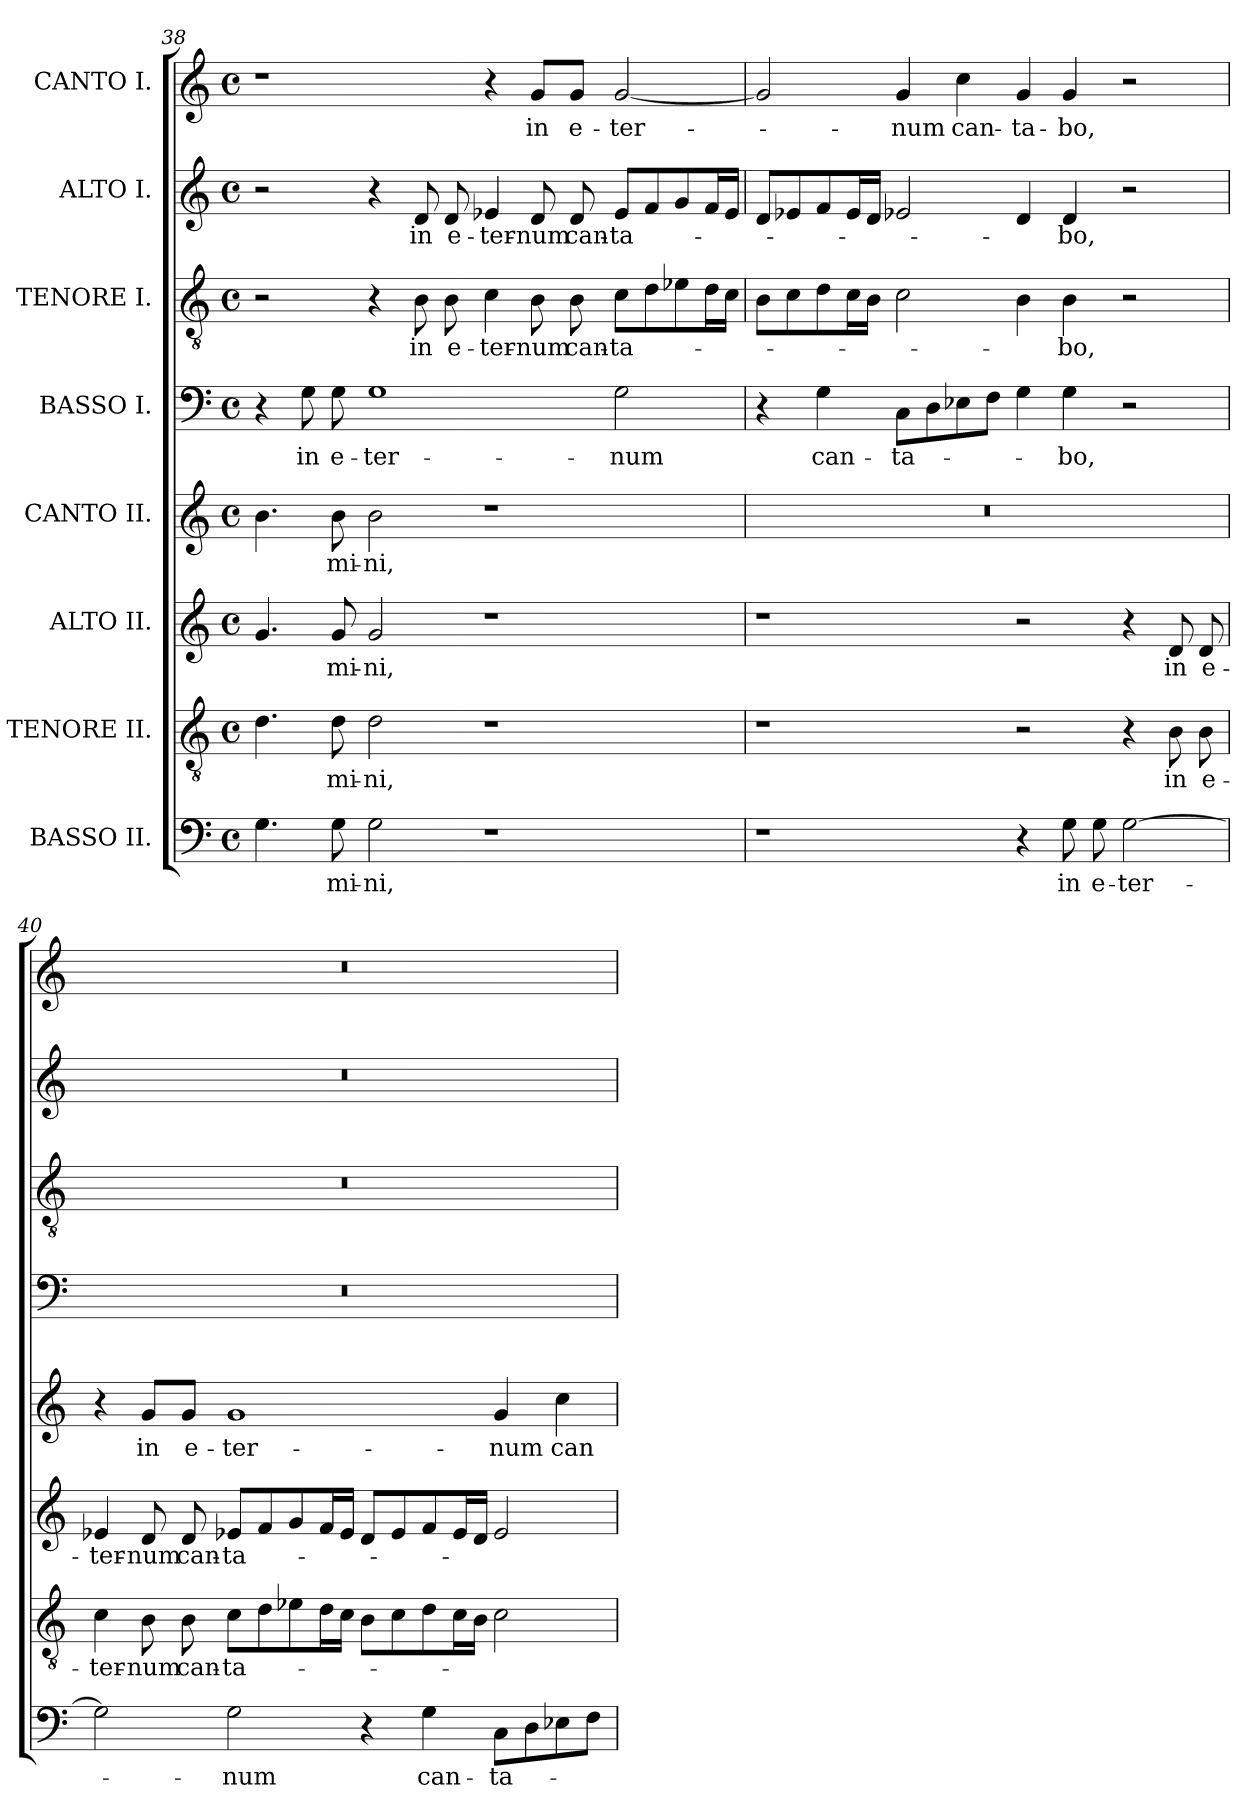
**kern	**text	**kern	**text	**kern	**text	**kern	**text	**kern	**text	**kern	**text	**kern	**text	**kern	**text
*part8	*part8	*part7	*part7	*part6	*part6	*part5	*part5	*part4	*part4	*part3	*part3	*part2	*part2	*part1	*part1
*staff8	*staff8	*staff7	*staff7	*staff6	*staff6	*staff5	*staff5	*staff4	*staff4	*staff3	*staff3	*staff2	*staff2	*staff1	*staff1
*I"BASSO II.	*	*I"TENORE II.	*	*I"ALTO II.	*	*I"CANTO II.	*	*I"BASSO I.	*	*I"TENORE I.	*	*I"ALTO I.	*	*I"CANTO I.	*
*clefF4	*	*clefGv2	*	*clefG2	*	*clefG2	*	*clefF4	*	*clefGv2	*	*clefG2	*	*clefG2	*
*k[]	*	*k[]	*	*k[]	*	*k[]	*	*k[]	*	*k[]	*	*k[]	*	*k[]	*
*M4/2	*	*M4/2	*	*M4/2	*	*M4/2	*	*M4/2	*	*M4/2	*	*M4/2	*	*M4/2	*
*met(c)	*	*met(c)	*	*met(c)	*	*met(c)	*	*met(c)	*	*met(c)	*	*met(c)	*	*met(c)	*
=38	=38	=38	=38	=38	=38	=38	=38	=38	=38	=38	=38	=38	=38	=38	=38
4.G\	.	4.d\	.	4.g/	.	4.b\	.	4r	.	2r	.	2r	.	1r	.
!	!	!	!	!	!	!	!	!	!LO:LY:b	!	!	!	!	!	!
.	.	.	.	.	.	.	.	8G\	in	.	.	.	.	.	.
!	!LO:LY:b	!	!LO:LY:b	!	!LO:LY:b	!	!LO:LY:b	!	!LO:LY:b	!	!	!	!	!	!
8G\	-mi-	8d\	-mi-	8g/	-mi-	8b\	-mi-	8G\	e-	.	.	.	.	.	.
!	!LO:LY:b	!	!LO:LY:b	!	!LO:LY:b	!	!LO:LY:b	!	!LO:LY:b	!	!	!	!	!	!
2G\	-ni,	2d\	-ni,	2g/	-ni,	2b\	-ni,	1G	-ter-	4r	.	4r	.	.	.
!	!	!	!	!	!	!	!	!	!	!	!LO:LY:b	!	!LO:LY:b	!	!
.	.	.	.	.	.	.	.	.	.	8B\	in	8d/	in	.	.
!	!	!	!	!	!	!	!	!	!	!	!LO:LY:b	!	!LO:LY:b	!	!
.	.	.	.	.	.	.	.	.	.	8B\	e-	8d/	e-	.	.
!	!	!	!	!	!	!	!	!	!	!	!LO:LY:b	!	!LO:LY:b	!	!
1r	.	1r	.	1r	.	1r	.	.	.	4c\	-ter-	4e-X/	-ter-	4r	.
!	!	!	!	!	!	!	!	!	!	!	!LO:LY:b	!	!LO:LY:b	!	!LO:LY:b
.	.	.	.	.	.	.	.	.	.	8B\	-num	8d/	-num	8g/L	in
!	!	!	!	!	!	!	!	!	!	!	!LO:LY:b	!	!LO:LY:b	!	!LO:LY:b
.	.	.	.	.	.	.	.	.	.	8B\	can-	8d/	can-	8g/J	e-
!	!	!	!	!	!	!	!	!	!LO:LY:b	!	!LO:LY:b	!	!LO:LY:b	!	!LO:LY:b
.	.	.	.	.	.	.	.	2G\	num	8c\L	-ta-	8e-/L	-ta-	[2g/	-ter-
.	.	.	.	.	.	.	.	.	.	8d\	.	8f/	.	.	.
.	.	.	.	.	.	.	.	.	.	8e-X\	.	8g/	.	.	.
.	.	.	.	.	.	.	.	.	.	16d\L	.	16f/L	.	.	.
.	.	.	.	.	.	.	.	.	.	16c\JJ	.	16e-/JJ	.	.	.
=39	=39	=39	=39	=39	=39	=39	=39	=39	=39	=39	=39	=39	=39	=39	=39
1r	.	1r	.	1r	.	0r	.	4r	.	8B\L	.	8d/L	.	2g/]	.
.	.	.	.	.	.	.	.	.	.	8c\	.	8e-X/	.	.	.
!	!	!	!	!	!	!	!	!	!LO:LY:b	!	!	!	!	!	!
.	.	.	.	.	.	.	.	4G\	can-	8d\	.	8f/	.	.	.
.	.	.	.	.	.	.	.	.	.	16c\L	.	16e-/L	.	.	.
.	.	.	.	.	.	.	.	.	.	16B\JJ	.	16d/JJ	.	.	.
!	!	!	!	!	!	!	!	!	!LO:LY:b	!	!	!	!	!	!LO:LY:b
.	.	.	.	.	.	.	.	8C\L	-ta-	2c\	.	2e-X/	.	4g/	num
.	.	.	.	.	.	.	.	8D\	.	.	.	.	.	.	.
!	!	!	!	!	!	!	!	!	!	!	!	!	!	!	!LO:LY:b
.	.	.	.	.	.	.	.	8E-X\	.	.	.	.	.	4cc\	can-
.	.	.	.	.	.	.	.	8F\J	.	.	.	.	.	.	.
!	!	!	!	!	!	!	!	!	!	!	!	!	!	!	!LO:LY:b
4r	.	2r	.	2r	.	.	.	4G\	.	4B\	.	4d/	.	4g/	-ta-
!	!LO:LY:b	!	!	!	!	!	!	!	!LO:LY:b	!	!LO:LY:b	!	!LO:LY:b	!	!LO:LY:b
8G\	in	.	.	.	.	.	.	4G\	bo,	4B\	-bo,	4d/	-bo,	4g/	-bo,
!	!LO:LY:b	!	!	!	!	!	!	!	!	!	!	!	!	!	!
8G\	e-	.	.	.	.	.	.	.	.	.	.	.	.	.	.
!	!LO:LY:b	!	!	!	!	!	!	!	!	!	!	!	!	!	!
[2G\	-ter-	4r	.	4r	.	.	.	2r	.	2r	.	2r	.	2r	.
!	!	!	!LO:LY:b	!	!LO:LY:b	!	!	!	!	!	!	!	!	!	!
.	.	8B\	in	8d/	in	.	.	.	.	.	.	.	.	.	.
!	!	!	!LO:LY:b	!	!LO:LY:b	!	!	!	!	!	!	!	!	!	!
.	.	8B\	e-	8d/	e-	.	.	.	.	.	.	.	.	.	.
!!LO:LB:g=z
=40	=40	=40	=40	=40	=40	=40	=40	=40	=40	=40	=40	=40	=40	=40	=40
!	!	!	!LO:LY:b	!	!LO:LY:b	!	!	!	!	!	!	!	!	!	!
2G\]	.	4c\	-ter-	4e-X/	-ter-	4r	.	0r	.	0r	.	0r	.	0r	.
!	!	!	!LO:LY:b	!	!LO:LY:b	!	!LO:LY:b	!	!	!	!	!	!	!	!
.	.	8B\	-num	8d/	-num	8g/L	in	.	.	.	.	.	.	.	.
!	!	!	!LO:LY:b	!	!LO:LY:b	!	!LO:LY:b	!	!	!	!	!	!	!	!
.	.	8B\	can-	8d/	can-	8g/J	e-	.	.	.	.	.	.	.	.
!	!LO:LY:b	!	!LO:LY:b	!	!LO:LY:b	!	!LO:LY:b	!	!	!	!	!	!	!	!
2G\	-num	8c\L	-ta-	8e-X/L	-ta-	1g	-ter-	.	.	.	.	.	.	.	.
.	.	8d\	.	8f/	.	.	.	.	.	.	.	.	.	.	.
.	.	8e-X\	.	8g/	.	.	.	.	.	.	.	.	.	.	.
.	.	16d\L	.	16f/L	.	.	.	.	.	.	.	.	.	.	.
.	.	16c\JJ	.	16e-/JJ	.	.	.	.	.	.	.	.	.	.	.
4r	.	8B\L	.	8d/L	.	.	.	.	.	.	.	.	.	.	.
.	.	8c\	.	8e-/	.	.	.	.	.	.	.	.	.	.	.
!	!LO:LY:b	!	!	!	!	!	!	!	!	!	!	!	!	!	!
4G\	can-	8d\	.	8f/	.	.	.	.	.	.	.	.	.	.	.
.	.	16c\L	.	16e-/L	.	.	.	.	.	.	.	.	.	.	.
.	.	16B\JJ	.	16d/JJ	.	.	.	.	.	.	.	.	.	.	.
!	!LO:LY:b	!	!	!	!	!	!LO:LY:b	!	!	!	!	!	!	!	!
8C\L	-ta-	2c\	.	2e-/	.	4g/	-num	.	.	.	.	.	.	.	.
8D\	.	.	.	.	.	.	.	.	.	.	.	.	.	.	.
!	!	!	!	!	!	!	!LO:LY:b	!	!	!	!	!	!	!	!
8E-X\	.	.	.	.	.	4cc\	can-	.	.	.	.	.	.	.	.
8F\J	.	.	.	.	.	.	.	.	.	.	.	.	.	.	.
=	=	=	=	=	=	=	=	=	=	=	=	=	=	=	=
*-	*-	*-	*-	*-	*-	*-	*-	*-	*-	*-	*-	*-	*-	*-	*-
